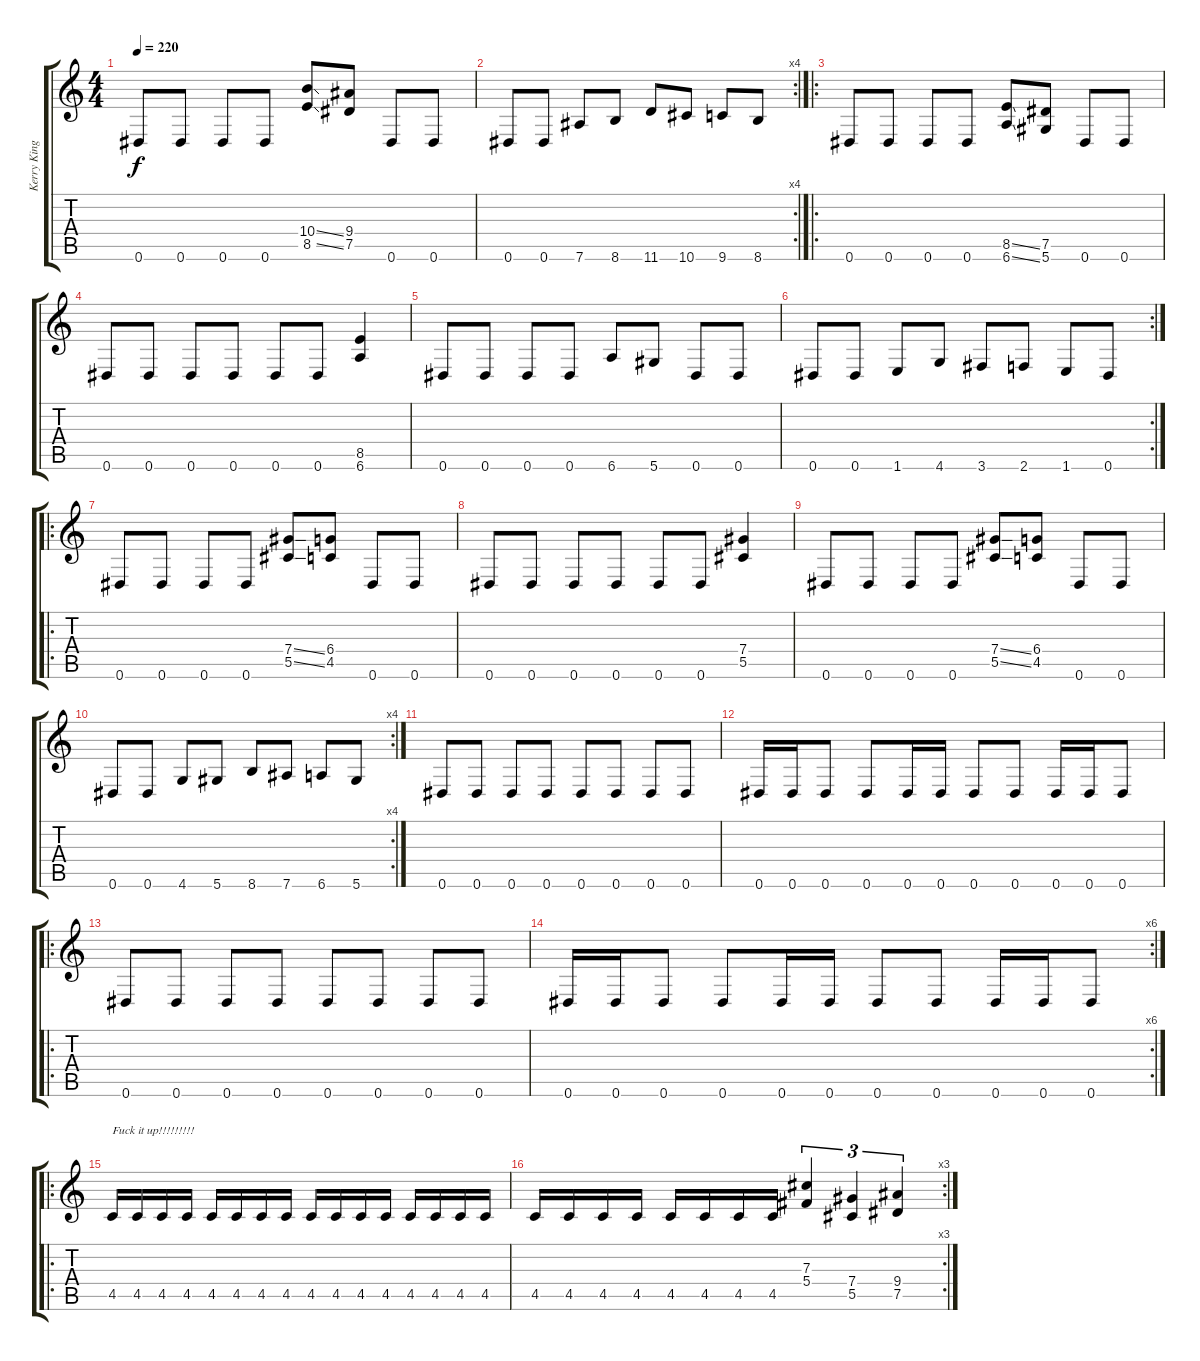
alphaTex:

\track ("Kerry King" "Kerry King") {instrument distortionguitar}
\staff {score tabs}
\tuning (Eb4 Bb3 Gb3 Db3 Ab2 Eb2) {hide}
\ts (4 4)
\tempo 220
\clef g2
\ks c
0.6.8{dy f} 0.6.8 0.6.8 0.6.8 (10.4{ss} 8.5{ss}).8 (9.4 7.5).8 0.6.8 0.6.8 |
\rc 4
0.6.8 0.6.8 7.6.8 8.6.8 11.6.8 10.6.8 9.6.8 8.6.8 |
\ro
0.6.8 0.6.8 0.6.8 0.6.8 (8.5{ss} 6.6{ss}).8 (7.5 5.6).8 0.6.8 0.6.8 |
0.6.8 0.6.8 0.6.8 0.6.8 0.6.8 0.6.8 (8.5 6.6).4 |
0.6.8 0.6.8 0.6.8 0.6.8 6.6.8 5.6.8 0.6.8 0.6.8 |
\rc 2
0.6.8 0.6.8 1.6.8 4.6.8 3.6.8 2.6.8 1.6.8 0.6.8 |
\ro
0.6.8 0.6.8 0.6.8 0.6.8 (7.4{ss} 5.5{ss}).8 (6.4 4.5).8 0.6.8 0.6.8 |
0.6.8 0.6.8 0.6.8 0.6.8 0.6.8 0.6.8 (7.4 5.5).4 |
0.6.8 0.6.8 0.6.8 0.6.8 (7.4{ss} 5.5{ss}).8 (6.4 4.5).8 0.6.8 0.6.8 |
\rc 4
0.6.8 0.6.8 4.6.8 5.6.8 8.6.8 7.6.8 6.6.8 5.6.8 |
0.6.8 0.6.8 0.6.8 0.6.8 0.6.8 0.6.8 0.6.8 0.6.8 |
0.6.16 0.6.16 0.6.8 0.6.8 0.6.16 0.6.16 0.6.8 0.6.8 0.6.16 0.6.16 0.6.8 |
\ro
0.6.8 0.6.8 0.6.8 0.6.8 0.6.8 0.6.8 0.6.8 0.6.8 |
\rc 6
0.6.16 0.6.16 0.6.8 0.6.8 0.6.16 0.6.16 0.6.8 0.6.8 0.6.16 0.6.16 0.6.8 |
\ro
4.5.16{txt "Fuck it up!!!!!!!!!"} 4.5.16 4.5.16 4.5.16 4.5.16 4.5.16 4.5.16 4.5.16 4.5.16 4.5.16 4.5.16 4.5.16 4.5.16 4.5.16 4.5.16 4.5.16 |
\rc 3
4.5.16 4.5.16 4.5.16 4.5.16 4.5.16 4.5.16 4.5.16 4.5.16 (7.3 5.4).4{tu (3 2)} (7.4 5.5).4{tu (3 2)} (9.4 7.5).4{tu (3 2)}
